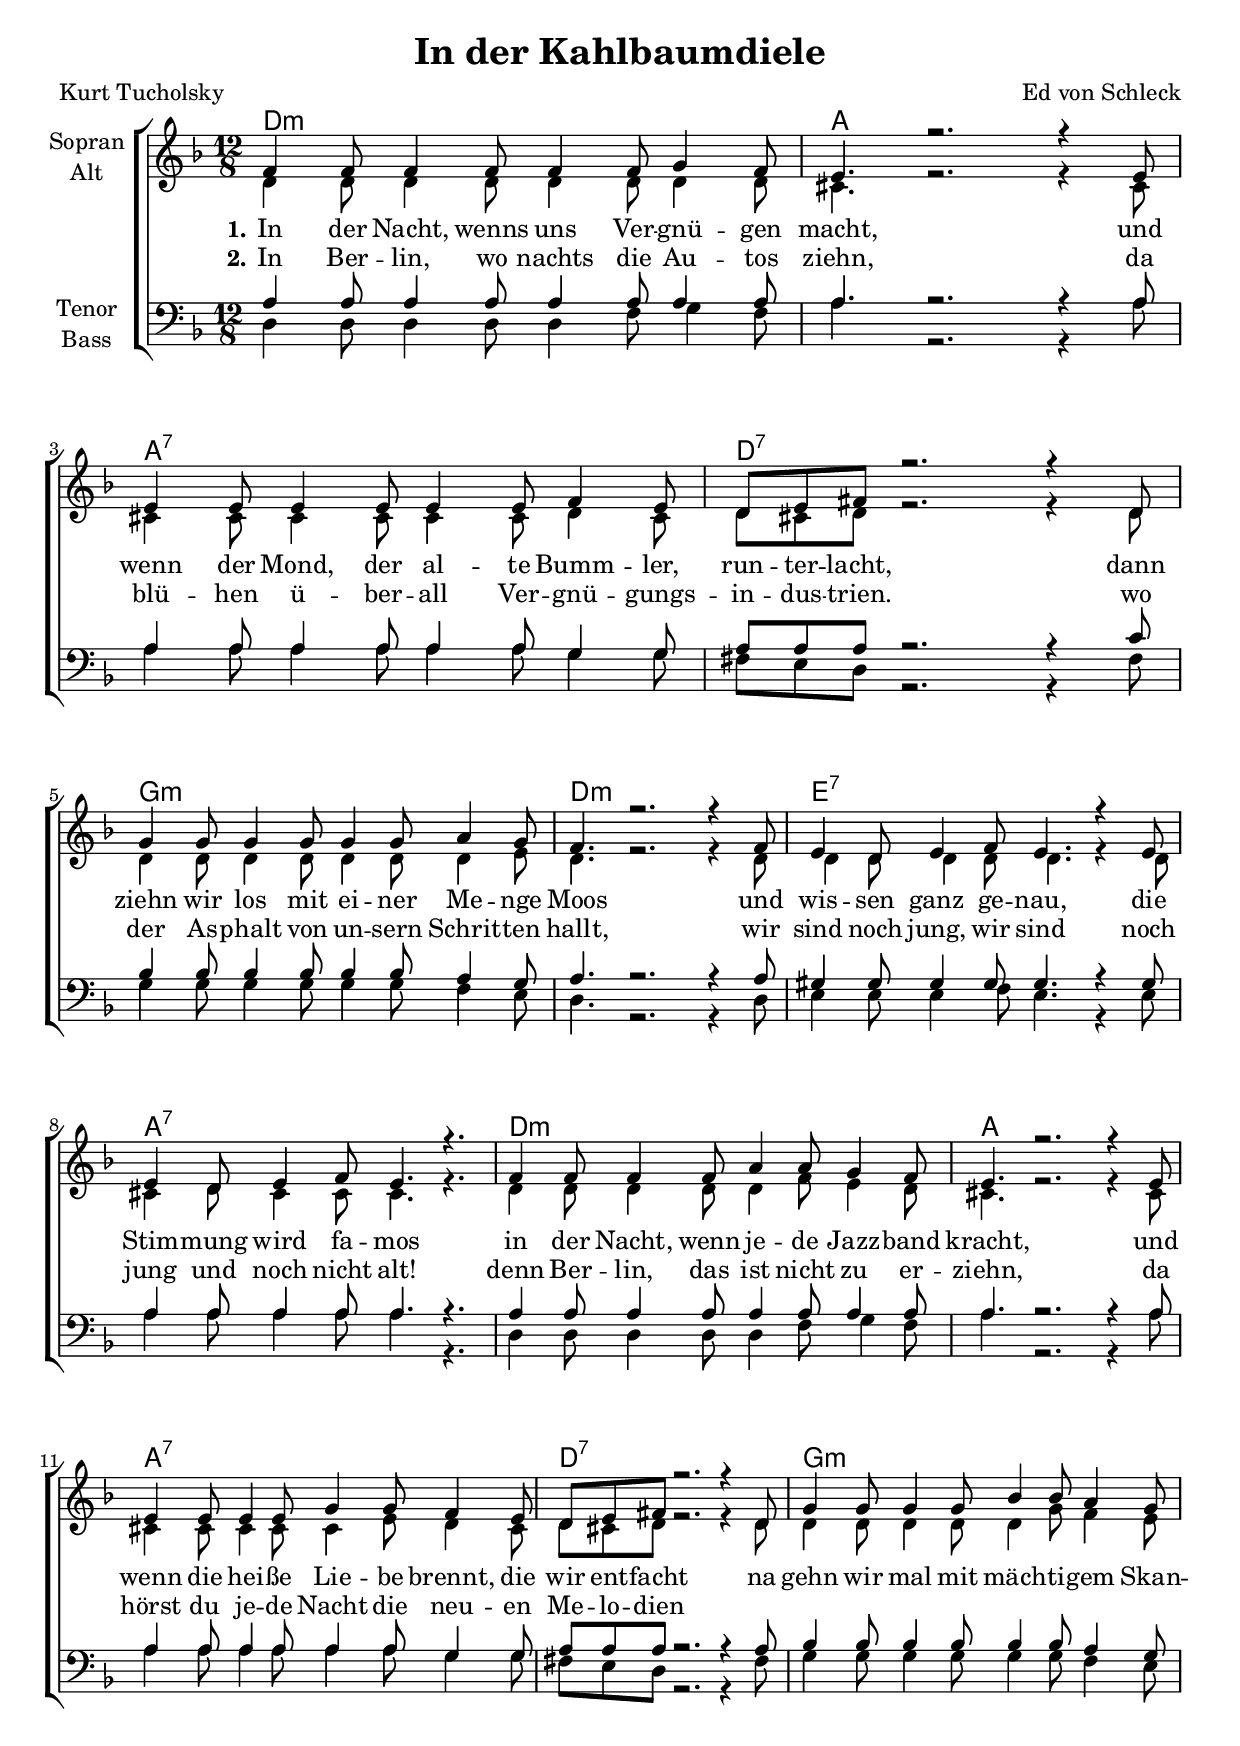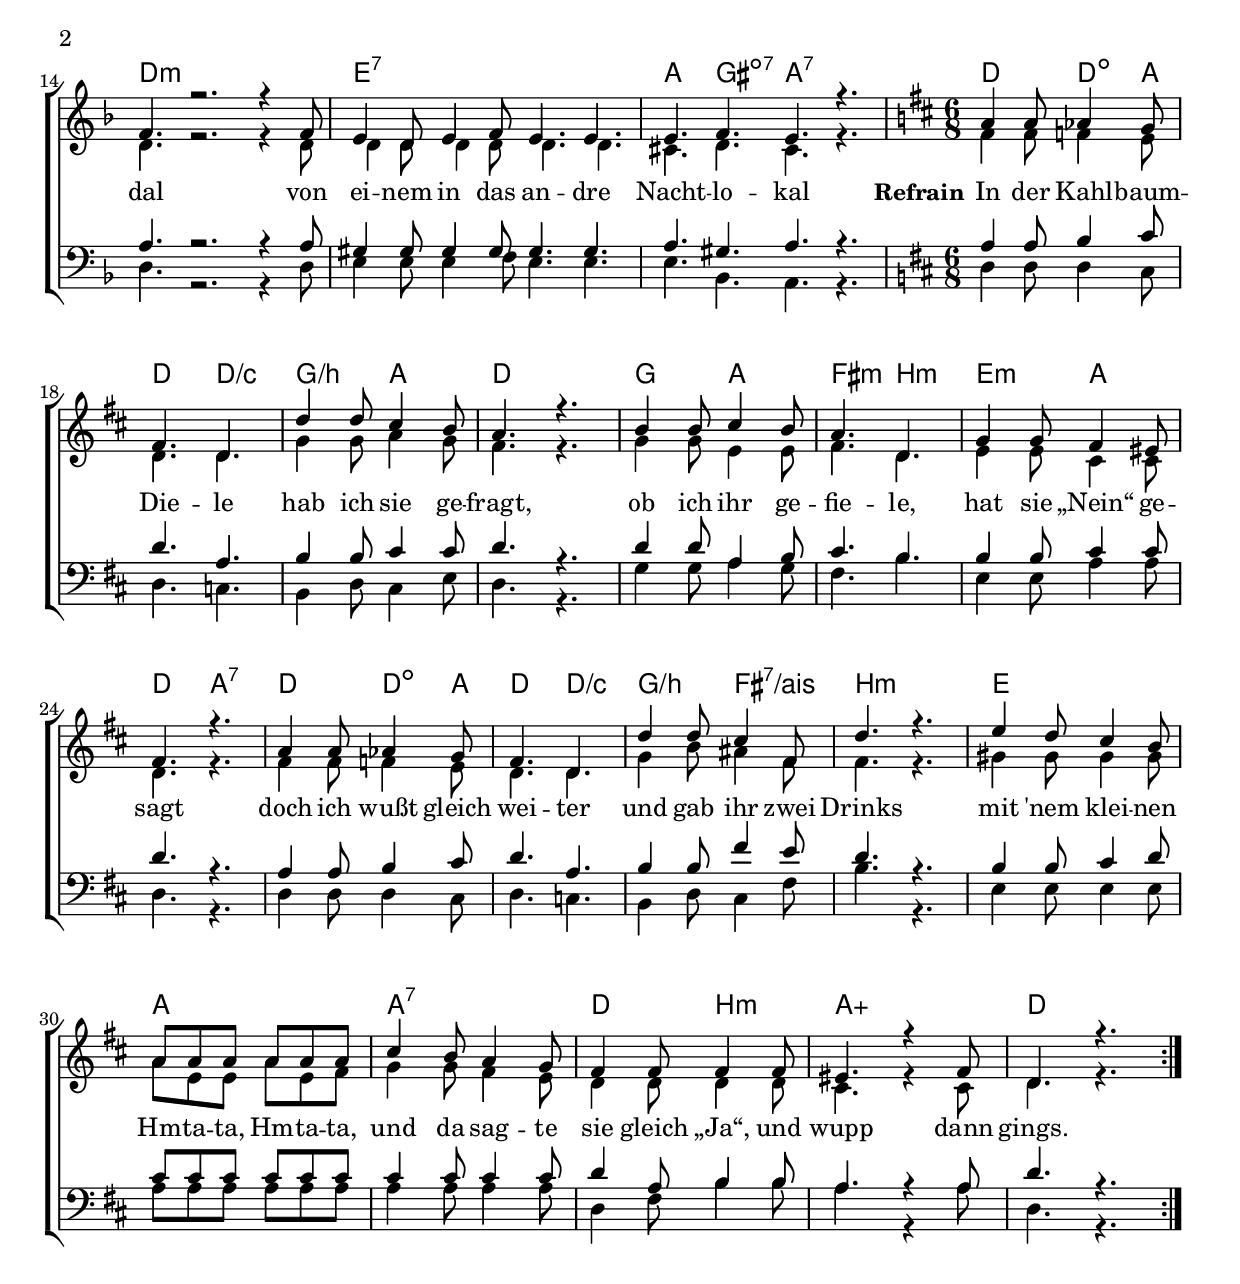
\version "2.19.55"

\header {
  title = "In der Kahlbaumdiele"
  composer = "Ed von Schleck"
  poet = "Kurt Tucholsky"
}

global = {
  \key d \minor
  \time 12/8
}

chordNames = \chordmode {
  \global
  \germanChords
  d1.:m a a:7 d:7
  g:m d:m e:7 a:7
  d1.:m a a:7 d:7
  g:m d:m e:7 a4. gis:dim7 a2.:7
  
  \key d \major
  \time 6/8
  d4. d4:dim a8 d4. d/c
  g/b a d2.
  g4. a fis:m b:m
  e:m a d a:7
  
  d4. d4:dim a8 d4. d/c
  g/b fis:7/ais b2.:m
  e2. a a:7 d4. b:m
  a2.:aug d
  
  \bar ":|."
}

soprano = \relative c' {
  \global
  f4 f8 f4 f8 f4 f8 g4 f8
  e4. r2. r4 e8
  e4 e8 e4 e8 e4 e8 f4 e8
  d8 e fis r2. r4 d8
  
  g4 g8 g4 g8 g4 g8 a4 g8
  f4. r2. r4 f8
  e4 d8 e4 f8 e4. r4 e8
  e4 d8 e4 f8 e4. r4.
  
  f4 f8 f4 f8 a4 a8 g4 f8
  e4. r2. r4 e8
  e4 e8 e4 e8 g4 g8 f4 e8
  d8 e fis r2. r4 d8
  
  g4 g8 g4 g8 bes4 bes8 a4 g8
  f4. r2. r4 f8
  e4 d8 e4 f8 e4. e
  e f e r
  
  \key d \major
  a4 a8 as4 g8
  fis4. d
  d'4 d8 cis4 b8
  a4. r
  
  b4 b8 cis4 b8
  a4. d,
  g4 g8 fis4 eis8
  fis4. r
  
  a4 a8 as4 g8
  fis4. d
  d'4 d8 cis4 fis,8
  d'4. r
  
  e4 d8 cis4 b8
  a8 a a a a a
  cis4 b8 a4 g8
  fis4 fis8 fis4 fis8
  eis4. r4 fis8
  d4. r
}

alto = \relative c' {
  \global
  d4 d8 d4 d8 d4 d8 d4 d8
  cis4. r2. r4 cis8
  cis4 cis8 cis4 cis8 cis4 cis8 d4 cis8
  d8 cis d r2. r4 d8
  
  d4 d8 d4 d8 d4 d8 d4 e8
  d4. r2. r4 d8
  d4 d8 d4 d8 d4. r4 d8
  cis4 d8 cis4 cis8 cis4. r4.
  
  d4 d8 d4 d8 d4 f8 e4 d8
  cis4. r2. r4 cis8
  cis4 cis8 cis4 cis8 cis4 e8 d4 cis8
  d8 cis d r2. r4 d8
  
  d4 d8 d4 d8 d4 g8 f4 e8
  d4. r2. r4 d8
  d4 d8 d4 d8 d4. d
  cis d cis r
    
  \key d \major
  fis4 fis8 f4 e8
  d4. d
  g4 g8 a4 g8
  fis4. r
  
  g4 g8 e4 e8
  fis4. d
  e4 e8 cis4 cis8
  d4. r
  
  fis4 fis8 f4 e8
  d4. d
  g4 b8 ais4 fis8
  fis4. r
  
  gis4 gis8 gis4 gis8
  a8 e e a e fis
  g4 g8 fis4 e8
  d4 d8 d4 d8
  cis4. r4 cis8
  d4. r
}

tenor = \relative c' {
  \global
  a4 a8 a4 a8 a4 a8 a4 a8
  a4. r2. r4 a8
  a4 a8 a4 a8 a4 a8 g4 g8
  a8 a a r2. r4 c8
  
  bes4 bes8 bes4 bes8 bes4 bes8 a4 g8
  a4. r2. r4 a8
  gis4 gis8 gis4 gis8 gis4. r4 gis8
  a4 a8 a4 a8 a4. r4.
  
  a4 a8 a4 a8 a4 a8 a4 a8
  a4. r2. r4 a8
  a4 a8 a4 a8 a4 a8 g4 g8
  a8 a a r2. r4 a8
  
  bes4 bes8 bes4 bes8 bes4 bes8 a4 g8
  a4. r2. r4 a8
  gis4 gis8 gis4 gis8 gis4. gis
  a gis a r
    
  \key d \major
  a4 a8 b4 cis8
  d4. a
  b4 b8 cis4 cis8
  d4. r
  
  d4 d8 a4 b8
  cis4. b
  b4 b8 cis4 cis8
  d4. r
  
  a4 a8 b4 cis8
  d4. a
  b4 b8 fis'4 e8
  d4. r
  
  b4 b8 cis4 d8
  cis cis cis cis cis cis
  cis4 cis8 cis4 cis8
  d4 a8 b4 b8
  a4. r4 a8
  d4. r
  
}

bass = \relative c {
  \global
  d4 d8 d4 d8 d4 f8 g4 f8
  a4. r2. r4 a8
  a4 a8 a4 a8 a4 a8 g4 g8
  fis8 e d r2. r4 fis8
  
  g4 g8 g4 g8 g4 g8 f4 e8
  d4. r2. r4 d8
  e4 e8 e4 f8 e4. r4 e8
  a4 a8 a4 a8 a4. r4.
  
  d,4 d8 d4 d8 d4 f8 g4 f8
  a4. r2. r4 a8
  a4 a8 a4 a8 a4 a8 g4 g8
  fis8 e d r2. r4 fis8
  
  g4 g8 g4 g8 g4 g8 f4 e8
  d4. r2. r4 d8
  e4 e8 e4 f8 e4. e
  e bes a r
    
  \key d \major
  d4 d8 d4 cis8
  d4. c
  b4 d8 cis4 e8
  d4. r
  
  g4 g8 a4 g8
  fis4. b
  e,4 e8 a4 a8
  d,4. r
  
  d4 d8 d4 cis8
  d4. c
  b4 d8 cis4 fis8
  b4. r
  
  e,4 e8 e4 e8
  a8 a a a a a
  a4 a8 a4 a8
  d,4 fis8 b4 b8
  a4. r4 a8
  d,4. r
}

verseOne = \lyricmode {
  \set stanza = "1."
  In der Nacht, wenns uns Ver -- gnü -- gen macht,
  und wenn der Mond, der al -- te Bumm -- ler, run -- ter -- lacht,
  dann ziehn wir los mit ei -- ner Me -- nge Moos
  und wis -- sen ganz ge -- nau, die Stim -- mung wird fa -- mos
  in der Nacht, wenn je -- de Jazz -- band kracht,
  und wenn die hei -- ße Lie -- be brennt, die wir ent -- facht
  na gehn wir mal mit mäch -- ti -- gem Skan -- dal
  von ei -- nem in das an -- dre Nacht -- lo -- kal

  \set stanza = "Refrain"
  In der Kahl -- baum -- Die -- le hab ich sie ge -- fragt,
  ob ich ihr ge -- fie -- le, hat sie „Nein“ ge -- sagt
  doch ich wußt gleich wei -- ter und gab ihr zwei Drinks
  mit 'nem klei -- nen Hm -- ta -- ta, Hm -- ta -- ta,
  und da sag -- te sie gleich „Ja“, und wupp dann gings. 
}

verseTwo = \lyricmode {
  \set stanza = "2."
  In Ber -- lin, wo nachts die Au -- tos ziehn,
  da blü -- hen ü -- ber -- all Ver -- gnü -- gungs -- in -- dus -- trien. 
  wo der As -- phalt von un -- sern Schrit -- ten hallt,  
  wir sind noch jung, wir sind noch jung und noch nicht alt!  
  denn Ber -- lin, das ist nicht zu er -- ziehn,  
  da hörst du je -- de Nacht die neu -- en Me -- lo -- dien
}

chordsPart = \new ChordNames \chordNames

choirPart = \new ChoirStaff <<
  \new Staff \with {
    instrumentName = \markup \center-column { "Sopran" "Alt" }
  } <<
    \new Voice = "soprano" { \voiceOne \soprano }
    \new Voice = "alto" { \voiceTwo \alto }
  >>
  \new Lyrics \with {
    \override VerticalAxisGroup #'staff-affinity = #CENTER
  } \lyricsto "soprano" \verseOne
  \new Lyrics \with {
    \override VerticalAxisGroup #'staff-affinity = #CENTER
  } \lyricsto "soprano" \verseTwo
  \new Staff \with {
    instrumentName = \markup \center-column { "Tenor" "Bass" }
  } <<
    \clef bass
    \new Voice = "tenor" { \voiceOne \tenor }
    \new Voice = "bass" { \voiceTwo \bass }
  >>
>>

\score {
  <<
    \chordsPart
    \choirPart
  >>
  \layout { }
  \midi {
    \tempo 4=110
  }
}
